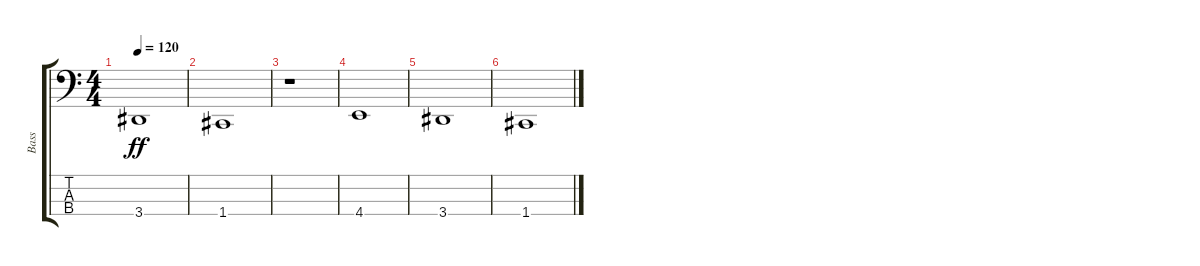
\track ("Bass" "Bass") {instrument slapbass1}
\staff {score tabs}
\tuning (F2 C2 G1 C1) {hide}
\ts (4 4)
\tempo 120
\clef f4
\ks c
3.4.1{dy ff} |
1.4.1 |
r.1 |
4.4.1 |
3.4.1 |
1.4.1
